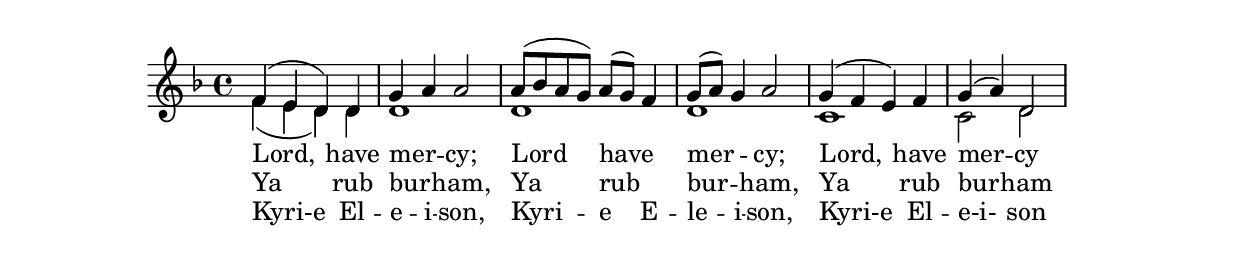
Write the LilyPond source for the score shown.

\version "2.18.0"
Melody = {
         f'4( e' d') d'
         g' a' a'2
         a'8( bes' a' g') a'( g') f'4
         g'8( a') g'4 a'2
         g'4( f' e') f'
         g'( a') d'2 
}
Ison = {
         f'4( e' d') d'
         d'1
         d'1
         d'1
         c'1
         c'2 d'
}

% Lyrics in 3 languages
English = \lyricmode { 
Lord, have mer _ -- cy; Lord have _ mer -- _ cy; Lord, have mer -- cy 
}
Arabic = \lyricmode { 
Ya rub bur -- _ ham, Ya rub _ bur -- _ ham, Ya rub bur -- ham 
}
Greek = \lyricmode { 
Kyri-e El -- e -- i -- son,  Kyri -- e E -- le -- i -- son,  Kyri-e El -- e-i- son 
}


EnglishLyrics = \context Lyrics = MelodyAndIsonEnglish \lyricsto Melody \English
ArabicLyrics  = \context Lyrics = MelodyAndIsonArabic \lyricsto Melody \Arabic
GreekLyrics   = \context Lyrics = MelodyAndIsonGreek \lyricsto Melody \Greek

\score { <<
      %Start of Staff
      \new Staff = "MelodyAndIson"  <<
        \clef treble 
        { \key f \major}
        { \time 4/4 }
        \new Voice = "Melody"  { \voiceOne \Melody } 
        \new Voice = "Ison"    { \voiceTwo \Ison }         
    >>
    \new Lyrics = melody
    \EnglishLyrics
    \ArabicLyrics
    \GreekLyrics
  >>
}




